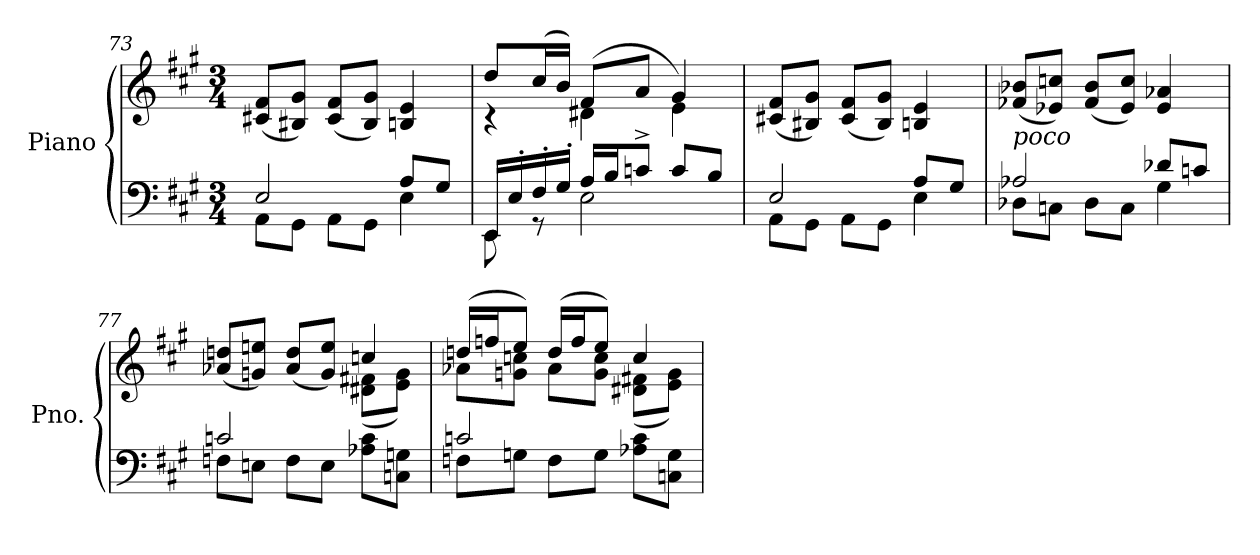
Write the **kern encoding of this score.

**kern	**kern
*part1	*part1
*staff2	*staff1
*I"Piano	*
*I'Pno.	*
!!LO:PB:g=z
*clefF4	*clefG2
*k[f#c#g#]	*k[f#c#g#]
*M3/4	*M3/4
=73	=73
*^	*
2E/	8AA\L	(8c#X/ 8f#/L
.	8GG#\J	8B#X/ 8g#/J)
.	8AA\L	(8c#/ 8f#/L
.	8GG#\J	8B#/ 8g#/J)
8A/L	4E\	4Bn/ 4e/
8G#/J	.	.
=74	=74	=74
*	*	*^
16EE/LL	8EE\	8dd/L	4r
16E'/	.	.	.
16F#'/	8r	(16cc#/L	.
16G#'/JJ	.	16b/JJ)	.
16A/LL	2E\	(8f#/L	4d#X\
16B/J	.	.	.
8cn^/J	.	8a/J	.
8c/L	.	4g#/)	4e\
8B/J	.	.	.
*	*	*v	*v
=75	=75	=75
2E/	8AA\L	(8c#X/ 8f#/L
.	8GG#\J	8B#X/ 8g#/J)
.	8AA\L	(8c#/ 8f#/L
.	8GG#\J	8B#/ 8g#/J)
8A/L	4E\	4Bn/ 4e/
8G#/J	.	.
=76	=76	=76
!LO:TX:a:i:t=poco	!	!
2A-X/	8D-X\L	(8f-X/ 8b-X/L
.	8Cn\J	8e-X/ 8ccn/J)
.	8D-\L	(8f-/ 8b-/L
.	8C\J	8e-/ 8cc/J)
8d-X/L	4G#\	4e-/ 4a-X/
8cn/J	.	.
!!LO:LB:g=z
=77	=77	=77
*	*	*^
2cn/	8Fn\L	(8a-X/ 8ddn/L	2ryy
.	8En\J	8gn/ 8een/J)	.
.	8F\L	(8a-/ 8dd/L	.
.	8E\J	8g/ 8ee/J)	.
4ryy	8A-X\ 8c\L	4ccn/	(8d#X\ 8f#X\L
.	8Cn\ 8Gn\J	.	8e\ 8g\J)
=78	=78	=78	=78
2cn/	8Fn\L	(16ddn/LL	8a-X\L
.	.	16ffn/J	.
.	8Gn\J	8ee/J)	8gn\ 8ccn\J
.	8F\L	(16dd/LL	8a-\L
.	.	16ff/J	.
.	8G\J	8ee/J)	8g\ 8cc\J
4ryy	8A-X\ 8c\L	4cc/	(8d#X\ 8f#X\L
.	8Cn\ 8G\J	.	8e\ 8g\J)
*v	*v	*	*
*	*v	*v
=	=
*-	*-
